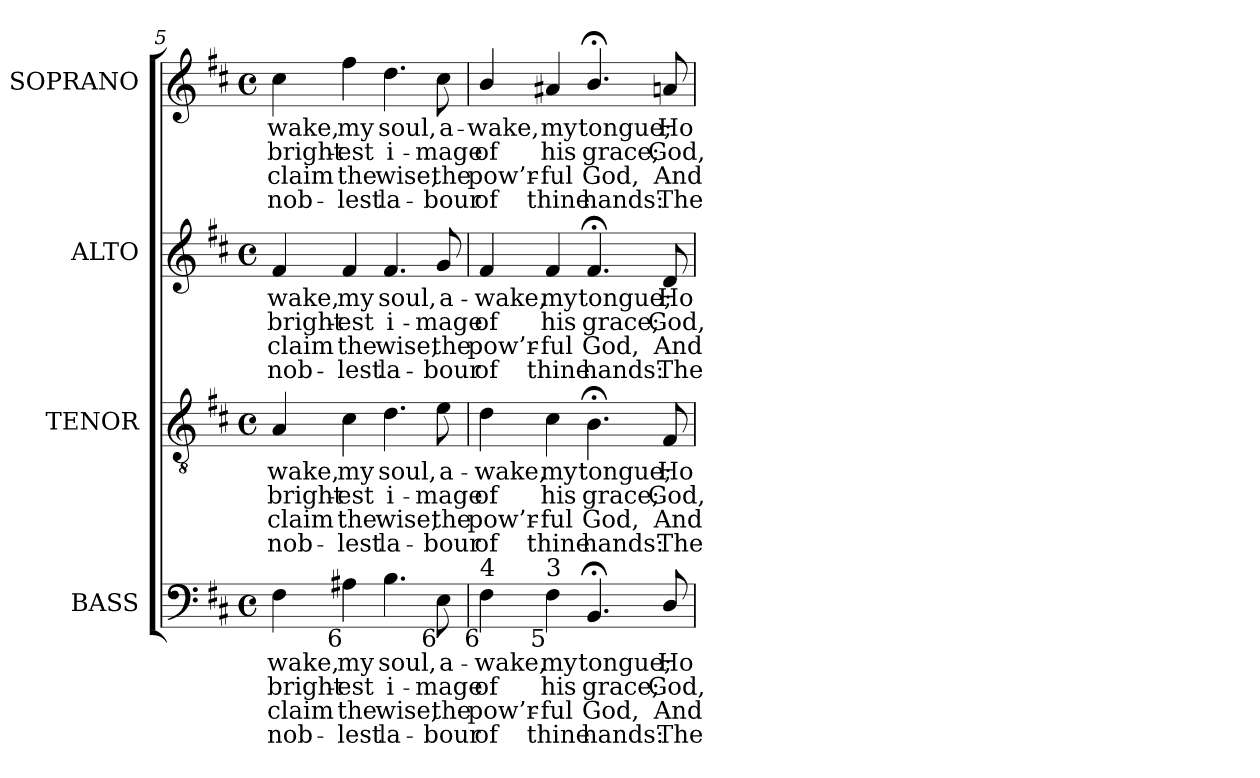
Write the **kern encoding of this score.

**kern	**text	**text	**text	**text	**kern	**text	**text	**text	**text	**kern	**text	**text	**text	**text	**kern	**text	**text	**text	**text
*part4	*part4	*part4	*part4	*part4	*part3	*part3	*part3	*part3	*part3	*part2	*part2	*part2	*part2	*part2	*part1	*part1	*part1	*part1	*part1
*staff4	*staff4	*staff4	*staff4	*staff4	*staff3	*staff3	*staff3	*staff3	*staff3	*staff2	*staff2	*staff2	*staff2	*staff2	*staff1	*staff1	*staff1	*staff1	*staff1
*I"BASS	*	*	*	*	*I"TENOR	*	*	*	*	*I"ALTO	*	*	*	*	*I"SOPRANO	*	*	*	*
*I'B.	*	*	*	*	*I'T.	*	*	*	*	*I'A.	*	*	*	*	*I'S.	*	*	*	*
*clefF4	*	*	*	*	*clefGv2	*	*	*	*	*clefG2	*	*	*	*	*clefG2	*	*	*	*
*	*	*	*	*	*ITrd7c12	*	*	*	*	*	*	*	*	*	*	*	*	*	*
*k[f#c#]	*	*	*	*	*k[f#c#]	*	*	*	*	*k[f#c#]	*	*	*	*	*k[f#c#]	*	*	*	*
*D:	*	*	*	*	*D:	*	*	*	*	*D:	*	*	*	*	*D:	*	*	*	*
*M4/4	*	*	*	*	*M4/4	*	*	*	*	*M4/4	*	*	*	*	*M4/4	*	*	*	*
*met(c)	*	*	*	*	*met(c)	*	*	*	*	*met(c)	*	*	*	*	*met(c)	*	*	*	*
=5	=5	=5	=5	=5	=5	=5	=5	=5	=5	=5	=5	=5	=5	=5	=5	=5	=5	=5	=5
!	!LO:LY:b:color=#000000	!LO:LY:b:color=#000000	!LO:LY:b:color=#000000	!LO:LY:b:color=#000000	!	!	!	!	!	!	!	!	!	!	!	!	!	!	!
!	!	!	!	!	!	!LO:LY:b:color=#000000	!LO:LY:b:color=#000000	!LO:LY:b:color=#000000	!LO:LY:b:color=#000000	!	!	!	!	!	!	!	!	!	!
!	!	!	!	!	!	!	!	!	!	!	!LO:LY:b:color=#000000	!LO:LY:b:color=#000000	!LO:LY:b:color=#000000	!LO:LY:b:color=#000000	!	!	!	!	!
!	!	!	!	!	!	!	!	!	!	!	!	!	!	!	!	!LO:LY:b:color=#000000	!LO:LY:b:color=#000000	!LO:LY:b:color=#000000	!LO:LY:b:color=#000000
4F#i\	-wake,	bright-	claim	nob-	4AAi/	-wake,	bright-	claim	nob-	4f#i/	-wake,	bright-	claim	nob-	4cc#i\	-wake,	bright-	claim	nob-
!	!LO:LY:b:color=#000000	!LO:LY:b:color=#000000	!LO:LY:b:color=#000000	!LO:LY:b:color=#000000	!	!	!	!	!	!	!	!	!	!	!	!	!	!	!
!	!	!	!	!	!	!LO:LY:b:color=#000000	!LO:LY:b:color=#000000	!LO:LY:b:color=#000000	!LO:LY:b:color=#000000	!	!	!	!	!	!	!	!	!	!
!	!	!	!	!	!	!	!	!	!	!	!LO:LY:b:color=#000000	!LO:LY:b:color=#000000	!LO:LY:b:color=#000000	!LO:LY:b:color=#000000	!	!	!	!	!
!LO:TX:b:rj:t=6	!	!	!	!	!	!	!	!	!	!	!	!	!	!	!	!	!	!	!
!	!	!	!	!	!	!	!	!	!	!	!	!	!	!	!	!LO:LY:b:color=#000000	!LO:LY:b:color=#000000	!LO:LY:b:color=#000000	!LO:LY:b:color=#000000
4A#Xi\	my	-est	the	-lest	4C#i\	my	-est	the	-lest	4f#i/	my	-est	the	-lest	4ff#i\	my	-est	the	-lest
!	!LO:LY:b:color=#000000	!LO:LY:b:color=#000000	!LO:LY:b:color=#000000	!LO:LY:b:color=#000000	!	!	!	!	!	!	!	!	!	!	!	!	!	!	!
!	!	!	!	!	!	!LO:LY:b:color=#000000	!LO:LY:b:color=#000000	!LO:LY:b:color=#000000	!LO:LY:b:color=#000000	!	!	!	!	!	!	!	!	!	!
!	!	!	!	!	!	!	!	!	!	!	!LO:LY:b:color=#000000	!LO:LY:b:color=#000000	!LO:LY:b:color=#000000	!LO:LY:b:color=#000000	!	!	!	!	!
!	!	!	!	!	!	!	!	!	!	!	!	!	!	!	!	!LO:LY:b:color=#000000	!LO:LY:b:color=#000000	!LO:LY:b:color=#000000	!LO:LY:b:color=#000000
4.Bi\	soul,	i-	wise,	la-	4.Di\	soul,	i-	wise,	la-	4.f#i/	soul,	i-	wise,	la-	4.ddi\	soul,	i-	wise,	la-
!	!LO:LY:b:color=#000000	!LO:LY:b:color=#000000	!LO:LY:b:color=#000000	!LO:LY:b:color=#000000	!	!	!	!	!	!	!	!	!	!	!	!	!	!	!
!	!	!	!	!	!	!LO:LY:b:color=#000000	!LO:LY:b:color=#000000	!LO:LY:b:color=#000000	!LO:LY:b:color=#000000	!	!	!	!	!	!	!	!	!	!
!	!	!	!	!	!	!	!	!	!	!	!LO:LY:b:color=#000000	!LO:LY:b:color=#000000	!LO:LY:b:color=#000000	!LO:LY:b:color=#000000	!	!	!	!	!
!LO:TX:b:rj:t=6	!	!	!	!	!	!	!	!	!	!	!	!	!	!	!	!	!	!	!
!	!	!	!	!	!	!	!	!	!	!	!	!	!	!	!	!LO:LY:b:color=#000000	!LO:LY:b:color=#000000	!LO:LY:b:color=#000000	!LO:LY:b:color=#000000
8Ei\	a-	-mage	-the	bour	8Ei\	a-	-mage	-the	bour	8gi/	a-	-mage	-the	bour	8cc#i\	a-	-mage	-the	bour
!!LO:LB:g=z
=6	=6	=6	=6	=6	=6	=6	=6	=6	=6	=6	=6	=6	=6	=6	=6	=6	=6	=6	=6
!	!LO:LY:b:color=#000000	!LO:LY:b:color=#000000	!LO:LY:b:color=#000000	!LO:LY:b:color=#000000	!	!	!	!	!	!	!	!	!	!	!	!	!	!	!
!	!	!	!	!	!	!LO:LY:b:color=#000000	!LO:LY:b:color=#000000	!LO:LY:b:color=#000000	!LO:LY:b:color=#000000	!	!	!	!	!	!	!	!	!	!
!	!	!	!	!	!	!	!	!	!	!	!LO:LY:b:color=#000000	!LO:LY:b:color=#000000	!LO:LY:b:color=#000000	!LO:LY:b:color=#000000	!	!	!	!	!
!LO:TX:b:rj:t=6	!	!	!	!	!	!	!	!	!	!	!	!	!	!	!	!	!	!	!
!LO:TX:t=4	!	!	!	!	!	!	!	!	!	!	!	!	!	!	!	!	!	!	!
!	!	!	!	!	!	!	!	!	!	!	!	!	!	!	!	!LO:LY:b:color=#000000	!LO:LY:b:color=#000000	!LO:LY:b:color=#000000	!LO:LY:b:color=#000000
4F#i\	-wake,	of	pow’r-	-of	4Di\	-wake,	of	pow’r-	-of	4f#i/	-wake,	of	pow’r-	-of	4bi/	-wake,	of	pow’r-	-of
!	!LO:LY:b:color=#000000	!LO:LY:b:color=#000000	!LO:LY:b:color=#000000	!LO:LY:b:color=#000000	!	!	!	!	!	!	!	!	!	!	!	!	!	!	!
!	!	!	!	!	!	!LO:LY:b:color=#000000	!LO:LY:b:color=#000000	!LO:LY:b:color=#000000	!LO:LY:b:color=#000000	!	!	!	!	!	!	!	!	!	!
!	!	!	!	!	!	!	!	!	!	!	!LO:LY:b:color=#000000	!LO:LY:b:color=#000000	!LO:LY:b:color=#000000	!LO:LY:b:color=#000000	!	!	!	!	!
!LO:TX:b:rj:t=5	!	!	!	!	!	!	!	!	!	!	!	!	!	!	!	!	!	!	!
!LO:TX:t=3	!	!	!	!	!	!	!	!	!	!	!	!	!	!	!	!	!	!	!
!	!	!	!	!	!	!	!	!	!	!	!	!	!	!	!	!LO:LY:b:color=#000000	!LO:LY:b:color=#000000	!LO:LY:b:color=#000000	!LO:LY:b:color=#000000
4F#i\	my	his	ful	thine	4C#i\	my	his	ful	thine	4f#i/	my	his	ful	thine	4a#Xi/	my	his	ful	thine
!	!LO:LY:b:color=#000000	!LO:LY:b:color=#000000	!LO:LY:b:color=#000000	!LO:LY:b:color=#000000	!	!	!	!	!	!	!	!	!	!	!	!	!	!	!
!	!	!	!	!	!	!LO:LY:b:color=#000000	!LO:LY:b:color=#000000	!LO:LY:b:color=#000000	!LO:LY:b:color=#000000	!	!	!	!	!	!	!	!	!	!
!	!	!	!	!	!	!	!	!	!	!	!LO:LY:b:color=#000000	!LO:LY:b:color=#000000	!LO:LY:b:color=#000000	!LO:LY:b:color=#000000	!	!	!	!	!
!	!	!	!	!	!	!	!	!	!	!	!	!	!	!	!	!LO:LY:b:color=#000000	!LO:LY:b:color=#000000	!LO:LY:b:color=#000000	!LO:LY:b:color=#000000
4.BB;i/	tongue;	grace;	God,	hands:	4.BB;i\	tongue;	grace;	God,	hands:	4.f#;i/	tongue;	grace;	God,	hands:	4.b;i/	tongue;	grace;	God,	hands:
!	!LO:LY:b:color=#000000	!LO:LY:b:color=#000000	!LO:LY:b:color=#000000	!LO:LY:b:color=#000000	!	!	!	!	!	!	!	!	!	!	!	!	!	!	!
!	!	!	!	!	!	!LO:LY:b:color=#000000	!LO:LY:b:color=#000000	!LO:LY:b:color=#000000	!LO:LY:b:color=#000000	!	!	!	!	!	!	!	!	!	!
!	!	!	!	!	!	!	!	!	!	!	!LO:LY:b:color=#000000	!LO:LY:b:color=#000000	!LO:LY:b:color=#000000	!LO:LY:b:color=#000000	!	!	!	!	!
!	!	!	!	!	!	!	!	!	!	!	!	!	!	!	!	!LO:LY:b:color=#000000	!LO:LY:b:color=#000000	!LO:LY:b:color=#000000	!LO:LY:b:color=#000000
8Di/	Ho-	God,	And	The	8FF#i/	Ho-	God,	And	The	8di/	Ho-	God,	And	The	8ani/	Ho-	God,	And	The
=	=	=	=	=	=	=	=	=	=	=	=	=	=	=	=	=	=	=	=
*-	*-	*-	*-	*-	*-	*-	*-	*-	*-	*-	*-	*-	*-	*-	*-	*-	*-	*-	*-
